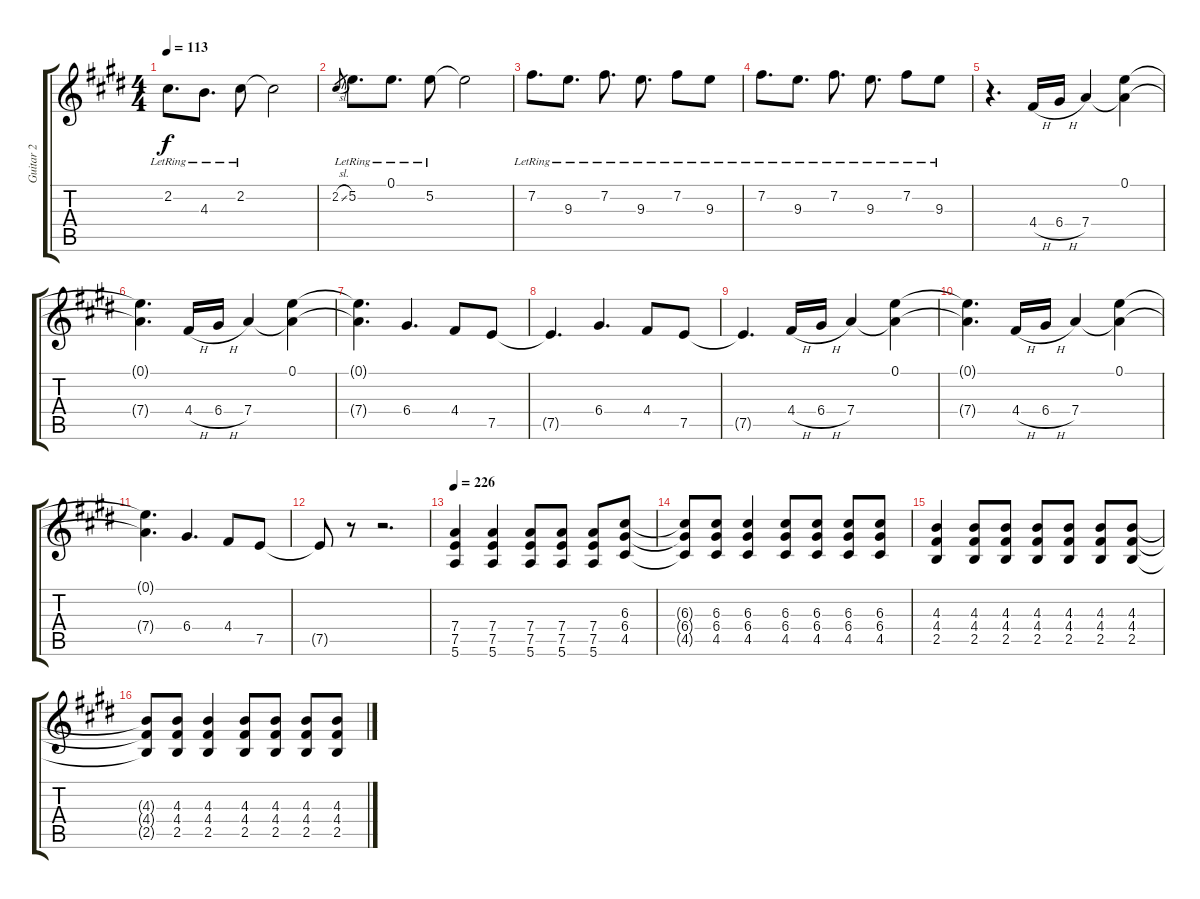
\track ("Guitar 2" "Guitar 2") {instrument distortionguitar}
\staff {score tabs}
\tuning (E4 B3 G3 D3 A2 E2) {hide}
\ts (4 4)
\tempo 113
\clef g2
\ks e
2.2{lr}.8{d dy f} 4.3{lr}.8{d} 2.2{lr}.8 2.2{t}.2 |
2.2{sl}.8{gr} 5.2{lr}.8{d} 0.1{lr}.8{d} 5.2{lr}.8 5.2{t}.2 |
7.2{lr}.8{d} 9.3{lr}.8{d} 7.2{lr}.8{d} 9.3{lr}.8{d} 7.2{lr}.8 9.3{lr}.8 |
7.2{lr}.8{d} 9.3{lr}.8{d} 7.2{lr}.8{d} 9.3{lr}.8{d} 7.2{lr}.8 9.3{lr}.8 |
r.4{d instrument distortionguitar} 4.4{h}.16 6.4{h}.16 7.4.4 (0.1 7.4{t}).4 |
(0.1{t} 7.4{t}).4{d} 4.4{h}.16 6.4{h}.16 7.4.4 (0.1 7.4{t}).4 |
(0.1{t} 7.4{t}).4{d} 6.4.4{d} 4.4.8 7.5.8 |
7.5{t}.4{d} 6.4.4{d} 4.4.8 7.5.8 |
7.5{t}.4{d} 4.4{h}.16 6.4{h}.16 7.4.4 (0.1 7.4{t}).4 |
(0.1{t} 7.4{t}).4{d} 4.4{h}.16 6.4{h}.16 7.4.4 (0.1 7.4{t}).4 |
(0.1{t} 7.4{t}).4{d} 6.4.4{d} 4.4.8 7.5.8 |
7.5{t}.8 r.8 r.2{d} |
\tempo 226
(7.4 7.5 5.6).4 (7.4 7.5 5.6).4 (7.4 7.5 5.6).8 (7.4 7.5 5.6).8 (7.4 7.5 5.6).8 (6.3 6.4 4.5).8 |
(6.3{t} 6.4{t} 4.5{t}).8 (6.3 6.4 4.5).8 (6.3 6.4 4.5).4 (6.3 6.4 4.5).8 (6.3 6.4 4.5).8 (6.3 6.4 4.5).8 (6.3 6.4 4.5).8 |
(4.3 4.4 2.5).4 (4.3 4.4 2.5).8 (4.3 4.4 2.5).8 (4.3 4.4 2.5).8 (4.3 4.4 2.5).8 (4.3 4.4 2.5).8 (4.3 4.4 2.5).8 |
(4.3{t} 4.4{t} 2.5{t}).8 (4.3 4.4 2.5).8 (4.3 4.4 2.5).4 (4.3 4.4 2.5).8 (4.3 4.4 2.5).8 (4.3 4.4 2.5).8 (4.3 4.4 2.5).8
